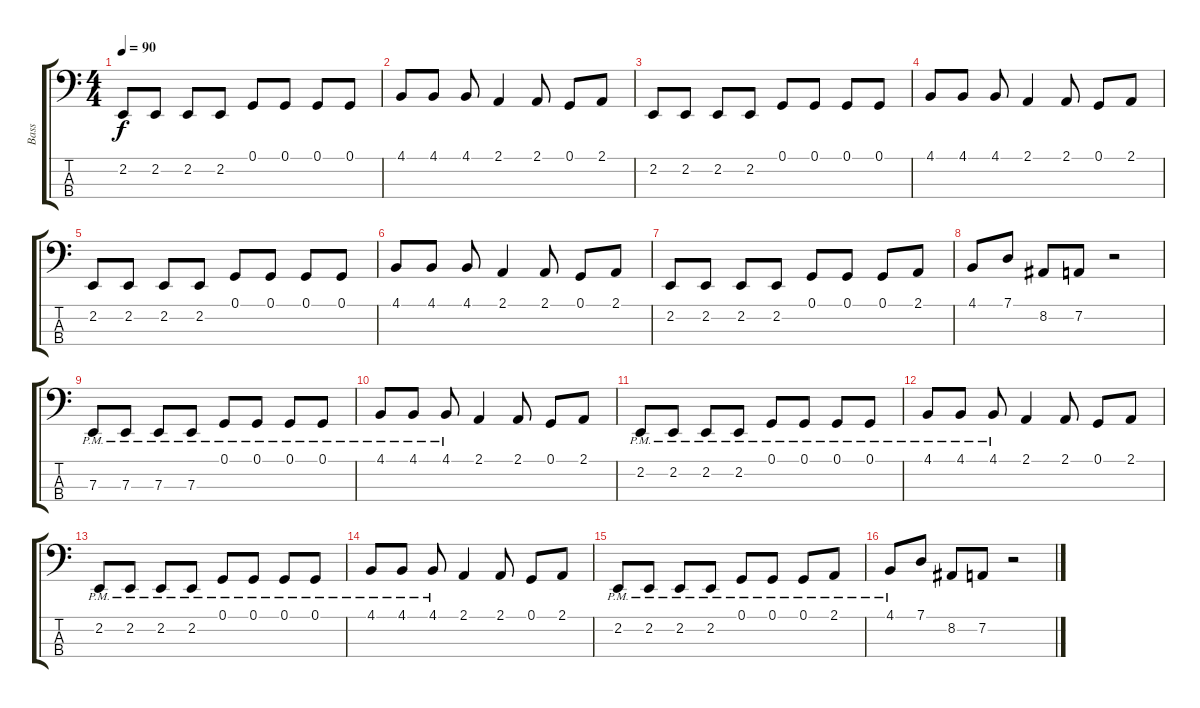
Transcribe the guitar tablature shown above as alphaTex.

\track ("Bass" "Bass") {instrument acousticbass}
\staff {score tabs}
\tuning (G1 D1 A0 E0) {hide}
\ts (4 4)
\tempo 90
\clef f4
\ks c
2.2.8{dy f instrument acousticbass} 2.2.8 2.2.8 2.2.8 0.1.8 0.1.8 0.1.8 0.1.8 |
4.1.8 4.1.8 4.1.8 2.1.4 2.1.8 0.1.8 2.1.8 |
2.2.8 2.2.8 2.2.8 2.2.8 0.1.8 0.1.8 0.1.8 0.1.8 |
4.1.8 4.1.8 4.1.8 2.1.4 2.1.8 0.1.8 2.1.8 |
2.2.8 2.2.8 2.2.8 2.2.8 0.1.8 0.1.8 0.1.8 0.1.8 |
4.1.8 4.1.8 4.1.8 2.1.4 2.1.8 0.1.8 2.1.8 |
2.2.8 2.2.8 2.2.8 2.2.8 0.1.8 0.1.8 0.1.8 2.1.8 |
4.1.8 7.1.8 8.2.8 7.2.8 r.2 |
7.3{pm}.8 7.3{pm}.8 7.3{pm}.8 7.3{pm}.8 0.1{pm}.8 0.1{pm}.8 0.1{pm}.8 0.1{pm}.8 |
4.1{pm}.8 4.1{pm}.8 4.1{pm}.8 2.1.4 2.1.8 0.1.8 2.1.8 |
2.2{pm}.8 2.2{pm}.8 2.2{pm}.8 2.2{pm}.8 0.1{pm}.8 0.1{pm}.8 0.1{pm}.8 0.1{pm}.8 |
4.1{pm}.8 4.1{pm}.8 4.1{pm}.8 2.1.4 2.1.8 0.1.8 2.1.8 |
2.2{pm}.8 2.2{pm}.8 2.2{pm}.8 2.2{pm}.8 0.1{pm}.8 0.1{pm}.8 0.1{pm}.8 0.1{pm}.8 |
4.1{pm}.8 4.1{pm}.8 4.1{pm}.8 2.1.4 2.1.8 0.1.8 2.1.8 |
2.2{pm}.8 2.2{pm}.8 2.2{pm}.8 2.2{pm}.8 0.1{pm}.8 0.1{pm}.8 0.1{pm}.8 2.1{pm}.8 |
4.1{pm}.8 7.1.8 8.2.8 7.2.8 r.2
